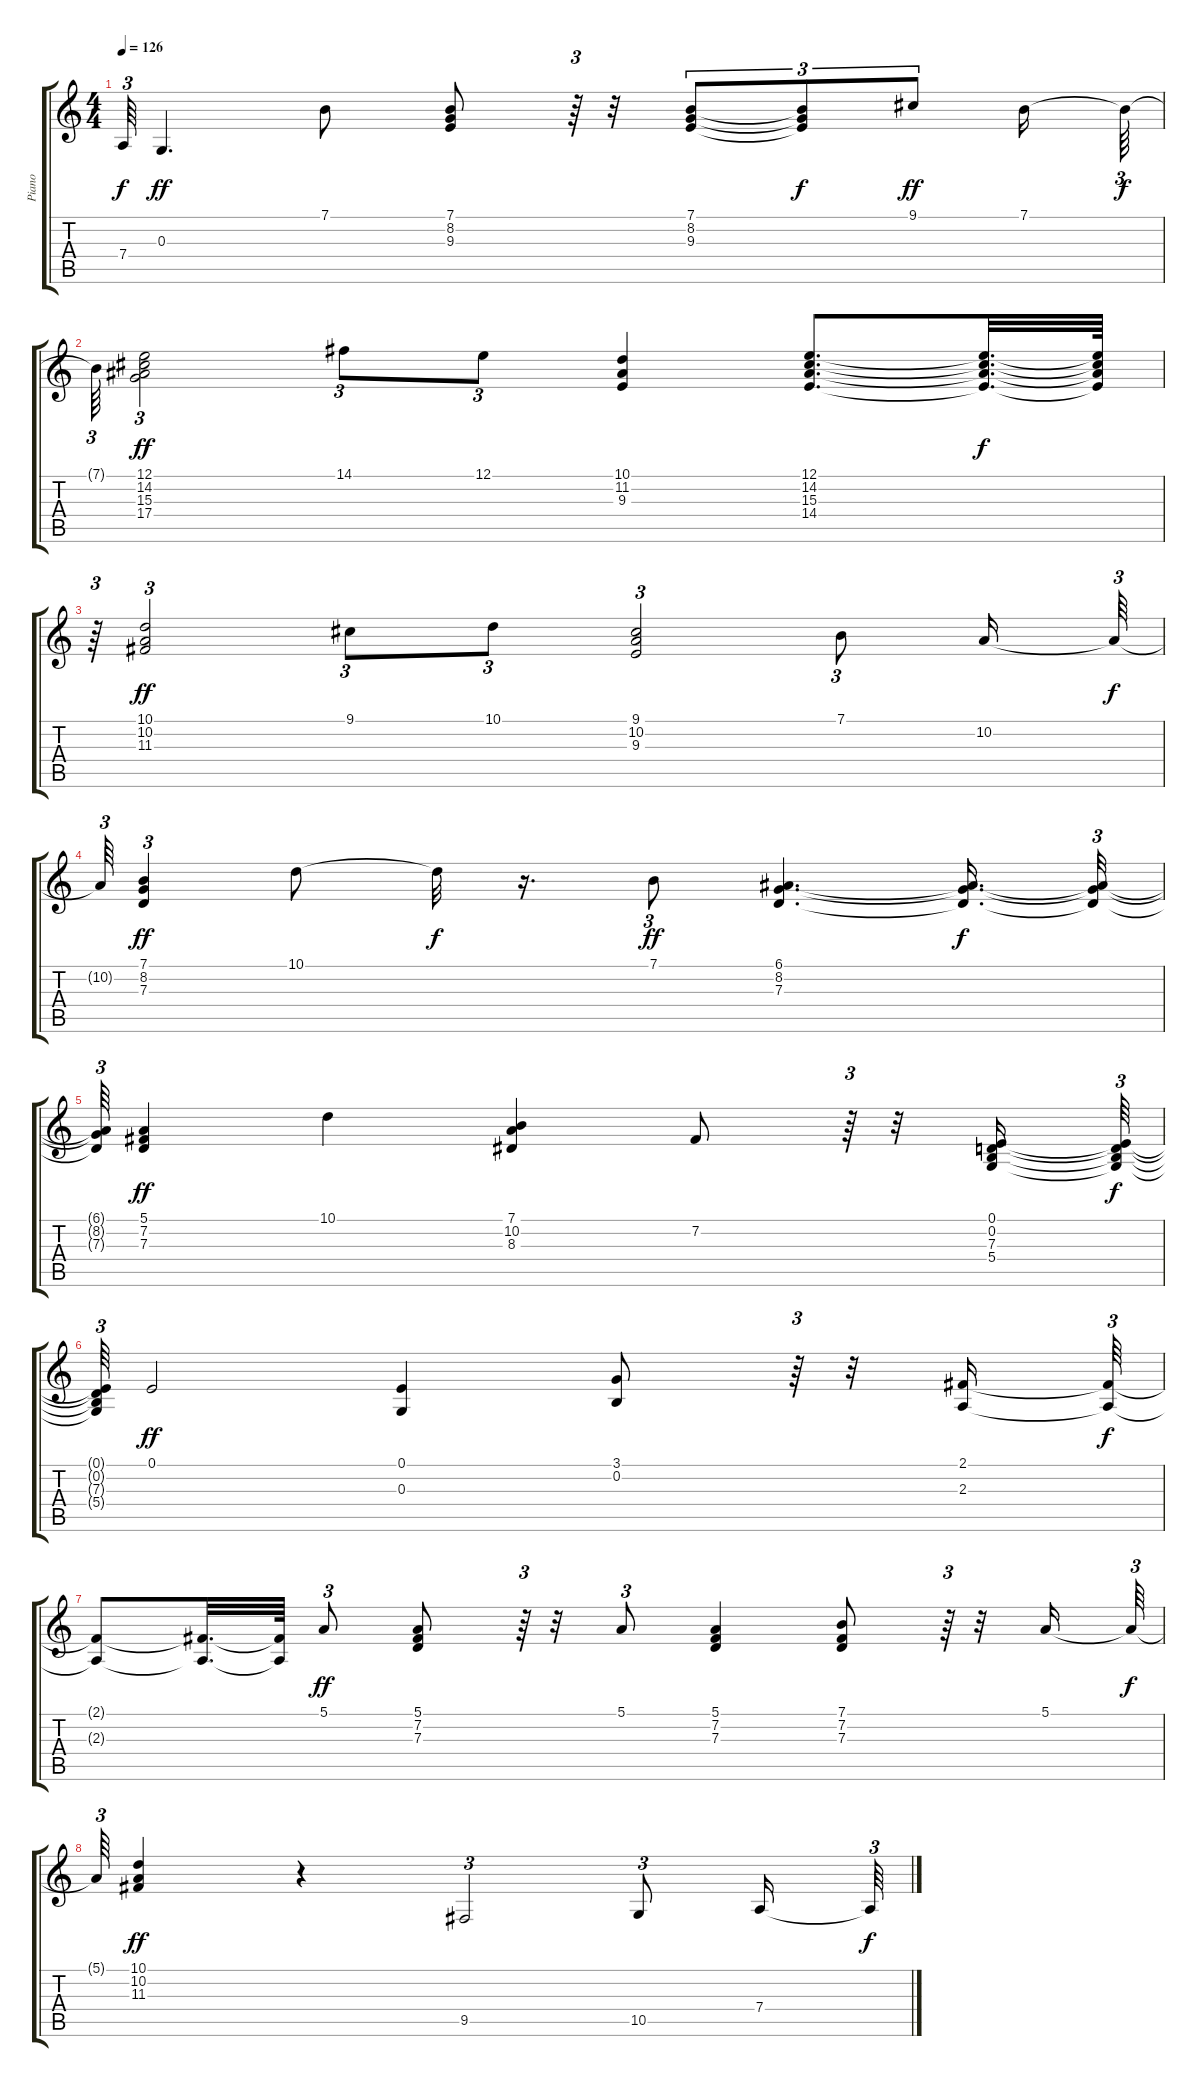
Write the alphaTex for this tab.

\track ("Piano" "Piano") {instrument electricpiano1}
\staff {score tabs}
\tuning (E4 B3 G3 D3 A2 E2) {hide}
\ts (4 4)
\tempo 126
\clef g2
\ks c
7.4{t}.64{tu (3 2) dy f} 0.3.4{d dy ff} 7.1.8 (7.1 8.2 9.3).8 r.64{tu (3 2)} r.32 (7.1 8.2 9.3).8{tu (3 2)} (7.1{t} 8.2{t} 9.3{t}).8{tu (3 2) dy f} 9.1.8{tu (3 2) dy ff} 7.1.16 7.1{t}.64{tu (3 2) dy f} |
7.1{t}.64{tu (3 2)} (12.1 14.2 15.3 17.4).2{tu (3 2) dy ff} 14.1.8{tu (3 2)} 12.1.8{tu (3 2)} (10.1 11.2 9.3).4 (12.1 14.2 15.3 14.4).8{d} (12.1{t} 14.2{t} 15.3{t} 14.4{t}).32{d dy f} (12.1{t} 14.2{t} 15.3{t} 14.4{t}).64 |
r.64{tu (3 2)} (10.1 10.2 11.3).2{tu (3 2) dy ff} 9.1.8{tu (3 2)} 10.1.8{tu (3 2)} (9.1 10.2 9.3).2{tu (3 2)} 7.1.8{tu (3 2)} 10.2.16 10.2{t}.64{tu (3 2) dy f} |
10.2{t}.64{tu (3 2)} (7.1 8.2 7.3).4{tu (3 2) dy ff} 10.1.8 10.1{t}.32{dy f} r.16{d} 7.1.8{tu (3 2) dy ff} (6.1 8.2 7.3).4{d} (6.1{t} 8.2{t} 7.3{t}).16{d dy f} (6.1{t} 8.2{t} 7.3{t}).32{tu (3 2)} |
(6.1{t} 8.2{t} 7.3{t}).64{tu (3 2)} (5.1 7.2 7.3).4{dy ff} 10.1.4 (7.1 10.2 8.3).4 7.2.8 r.64{tu (3 2)} r.32 (0.1 0.2 7.3 5.4).16 (0.1{t} 0.2{t} 7.3{t} 5.4{t}).64{tu (3 2) dy f} |
(0.1{t} 0.2{t} 7.3{t} 5.4{t}).64{tu (3 2)} 0.1.2{dy ff} (0.1 0.3).4 (3.1 0.2).8 r.64{tu (3 2)} r.32 (2.1 2.3).16 (2.1{t} 2.3{t}).64{tu (3 2) dy f} |
(2.1{t} 2.3{t}).8 (2.1{t} 2.3{t}).32{d} (2.1{t} 2.3{t}).64 5.1.8{tu (3 2) dy ff} (5.1 7.2 7.3).8 r.64{tu (3 2)} r.32 5.1.8{tu (3 2)} (5.1 7.2 7.3).4 (7.1 7.2 7.3).8 r.64{tu (3 2)} r.32 5.1.16 5.1{t}.64{tu (3 2) dy f} |
5.1{t}.64{tu (3 2)} (10.1 10.2 11.3).4{dy ff} r.4 9.5.2{tu (3 2)} 10.5.8{tu (3 2)} 7.4.16 7.4{t}.64{tu (3 2) dy f}
